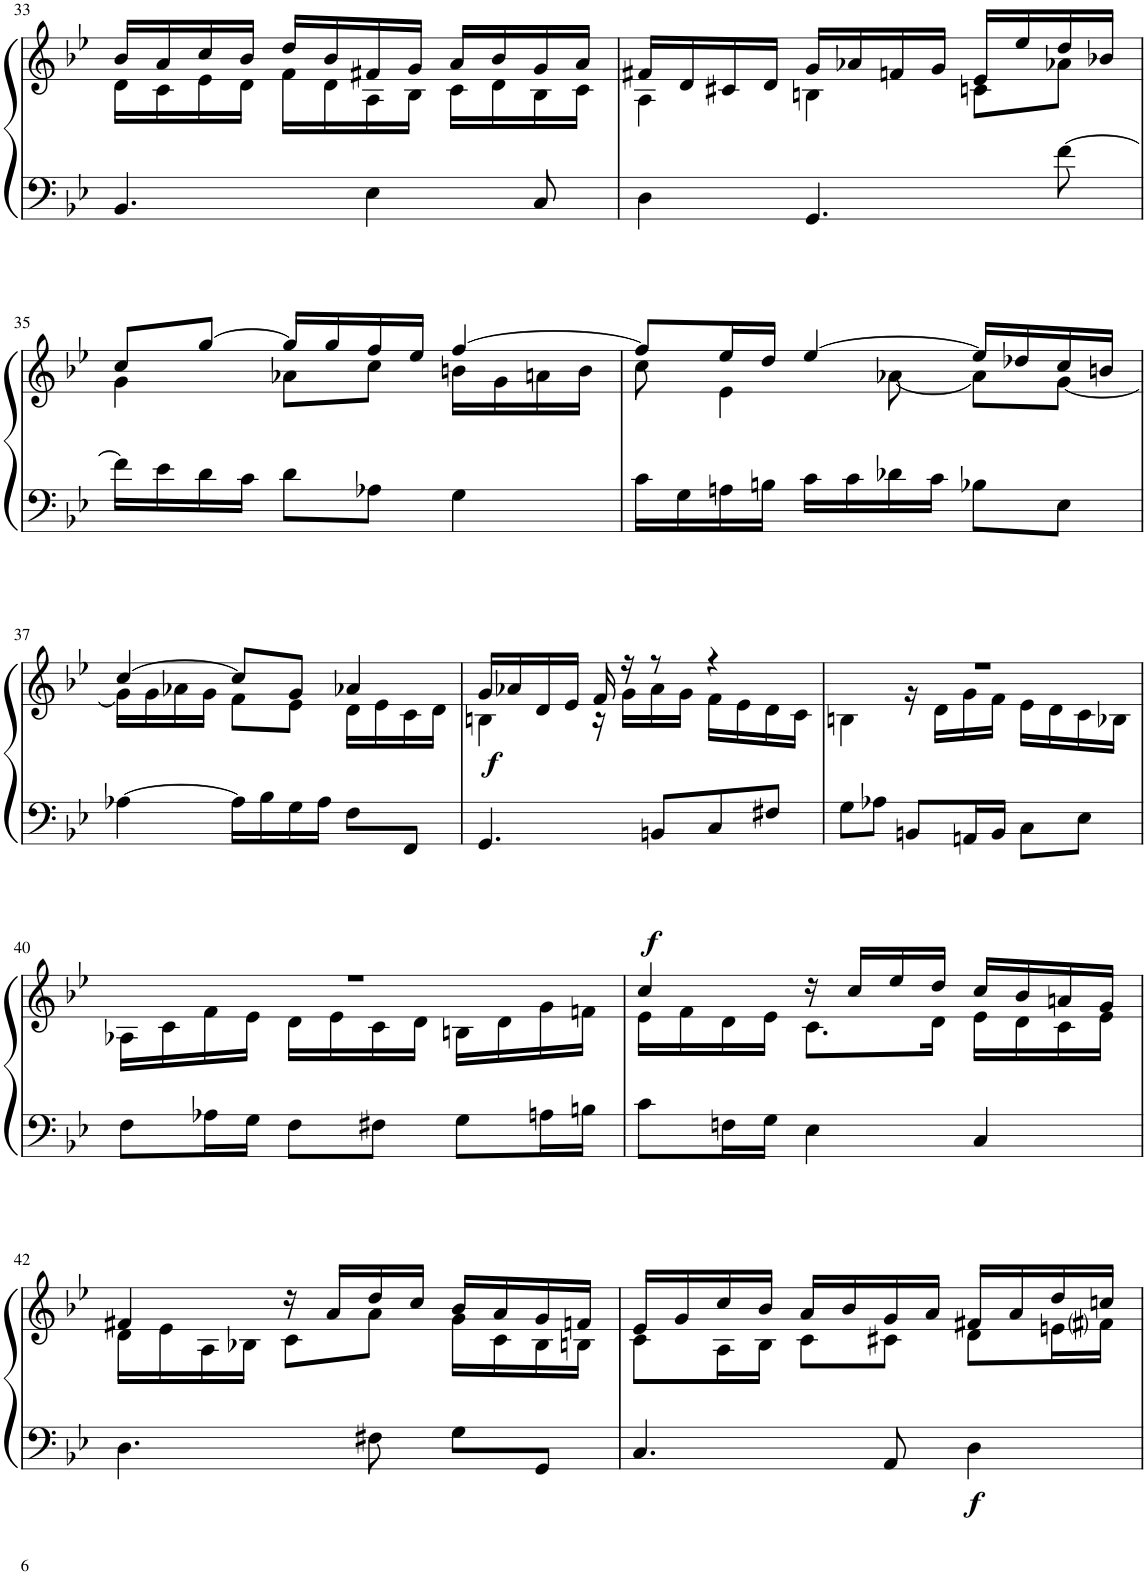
**kern	**kern	**dynam
*part1	*part1	*part1
*staff2	*staff1	*staff1/2
*I"Piano	*	*
*I'Pno	*	*
!!LO:PB:g=z
*clefF4	*clefG2	*
*k[b-e-]	*k[b-e-]	*
*M3/4	*M3/4	*
=33	=33	=33
*	*^	*
4.BB-/	16b-/LL	16d\LL	.
.	16a/	16c\	.
.	16cc/	16e-\	.
.	16b-/JJ	16d\JJ	.
.	16dd/LL	16f\LL	.
.	16b-/	16d\	.
4E-\	16f#X/	16A\	.
.	16g/JJ	16B-\JJ	.
.	16a/LL	16c\LL	.
.	16b-/	16d\	.
8C/	16g/	16B-\	.
.	16a/JJ	16c\JJ	.
=34	=34	=34	=34
4D\	16f#X/LL	4A\	.
.	16d/	.	.
.	16c#X/	.	.
.	16d/JJ	.	.
4.GG/	16g/LL	4Bn\	.
.	16a-X/	.	.
.	16fn/	.	.
.	16g/JJ	.	.
.	16e-/LL	8cn\L	.
.	16ee-/	.	.
[8f\	16dd/	8a-X\J	.
.	16b-X/JJ	.	.
!!LO:LB:g=z	!!
=35	=35	=35	=35
16f\LL]	8cc/L	4g\	.
16e-\	.	.	.
16d\	[8gg/J	.	.
16c\JJ	.	.	.
8d\L	16gg/LL]	8a-X\L	.
.	16gg/	.	.
8A-X\J	16ff/	8cc\J	.
.	16ee-/JJ	.	.
4G\	[4ff/	16bn\LL	.
.	.	16g\	.
.	.	16an\	.
.	.	16b\JJ	.
=36	=36	=36	=36
16c\LL	8ff/L]	8cc\	.
16G\	.	.	.
16An\	16ee-/L	4e-\	.
16Bn\JJ	16dd/JJ	.	.
16c\LL	[4ee-/	.	.
16c\	.	.	.
16d-X\	.	[8a-X\	.
16c\JJ	.	.	.
8B-X\L	16ee-/LL]	8a-\L]	.
.	16dd-X/	.	.
8E-\J	16cc/	[8g\J	.
.	16bn/JJ	.	.
!!LO:LB:g=z	!!
=37	=37	=37	=37
[4A-X\	[4cc/	16g\LL]	.
.	.	16g\	.
.	.	16a-X\	.
.	.	16g\JJ	.
16A-\LL]	8cc/L]	8f\L	.
16B-\	.	.	.
16G\	8g/J	8e-\J	.
16A-\JJ	.	.	.
8F\L	4a-X/	16d\LL	.
.	.	16e-\	.
8FF/J	.	16c\	.
.	.	16d\JJ	.
=38	=38	=38	=38
!	!	!	!LO:DY:b
4.GG/	16g/LL	4Bn\	f
.	16a-X/	.	.
.	16d/	.	.
.	16e-/JJ	.	.
.	16f/	16r	.
.	16r	16g\LL	.
8BBn/L	8r	16a-\	.
.	.	16g\JJ	.
8C/	4r	16f\LL	.
.	.	16e-\	.
8F#X/J	.	16d\	.
.	.	16c\JJ	.
=39	=39	=39	=39
8G\L	2.r	4Bn\	.
8A-X\J	.	.	.
8BBn/L	.	16r	.
.	.	16d\LL	.
16AAn/L	.	16g\	.
16BB/JJ	.	16f\JJ	.
8C\L	.	16e-\LL	.
.	.	16d\	.
8E-\J	.	16c\	.
.	.	16B-X\JJ	.
!!LO:LB:g=z	!!
=40	=40	=40	=40
8F\L	2.r	16A-X\LL	.
.	.	16c\	.
16A-X\L	.	16f\	.
16G\JJ	.	16e-\JJ	.
8F\L	.	16d\LL	.
.	.	16e-\	.
8F#X\J	.	16c\	.
.	.	16d\JJ	.
8G\L	.	16Bn\LL	.
.	.	16d\	.
16An\L	.	16g\	.
16Bn\JJ	.	16fn\JJ	.
=41	=41	=41	=41
!	!	!	!LO:DY:a
8c\L	4cc/	16e-\LL	f
.	.	16f\	.
16Fn\L	.	16d\	.
16G\JJ	.	16e-\JJ	.
4E-\	16r	8.c\L	.
.	16cc/LL	.	.
.	16ee-/	.	.
.	16dd/JJ	16d\Jk	.
4C/	16cc/LL	16e-\LL	.
.	16b-/	16d\	.
.	16an/	16c\	.
.	16g/JJ	16e-\JJ	.
!!LO:LB:g=z	!!
=42	=42	=42	=42
4.D\	4f#X/	16d\LL	.
.	.	16e-\	.
.	.	16A\	.
.	.	16B-X\JJ	.
.	16r	8c\L	.
.	16a/LL	.	.
8F#X\	16dd/	8a\J	.
.	16cc/JJ	.	.
8G\L	16b-/LL	16g\LL	.
.	16a/	16c\	.
8GG/J	16g/	16B-\	.
.	16fn/JJ	16Bn\JJ	.
=43	=43	=43	=43
4.C/	16e-/LL	8c\L	.
.	16g/	.	.
.	16cc/	16A\L	.
.	16b-/JJ	16B-\JJ	.
.	16a/LL	8c\L	.
.	16b-/	.	.
8AA/	16g/	8c#X\J	.
.	16a/JJ	.	.
!	!	!	!LO:DY:b=2
4D\	16f#X/LL	8d\L	f
.	16a/	.	.
.	16dd/	16en\L	.
.	16ccn/JJ	16f#i\JJ	.
*	*v	*v	*
=	=	=
*-	*-	*-
